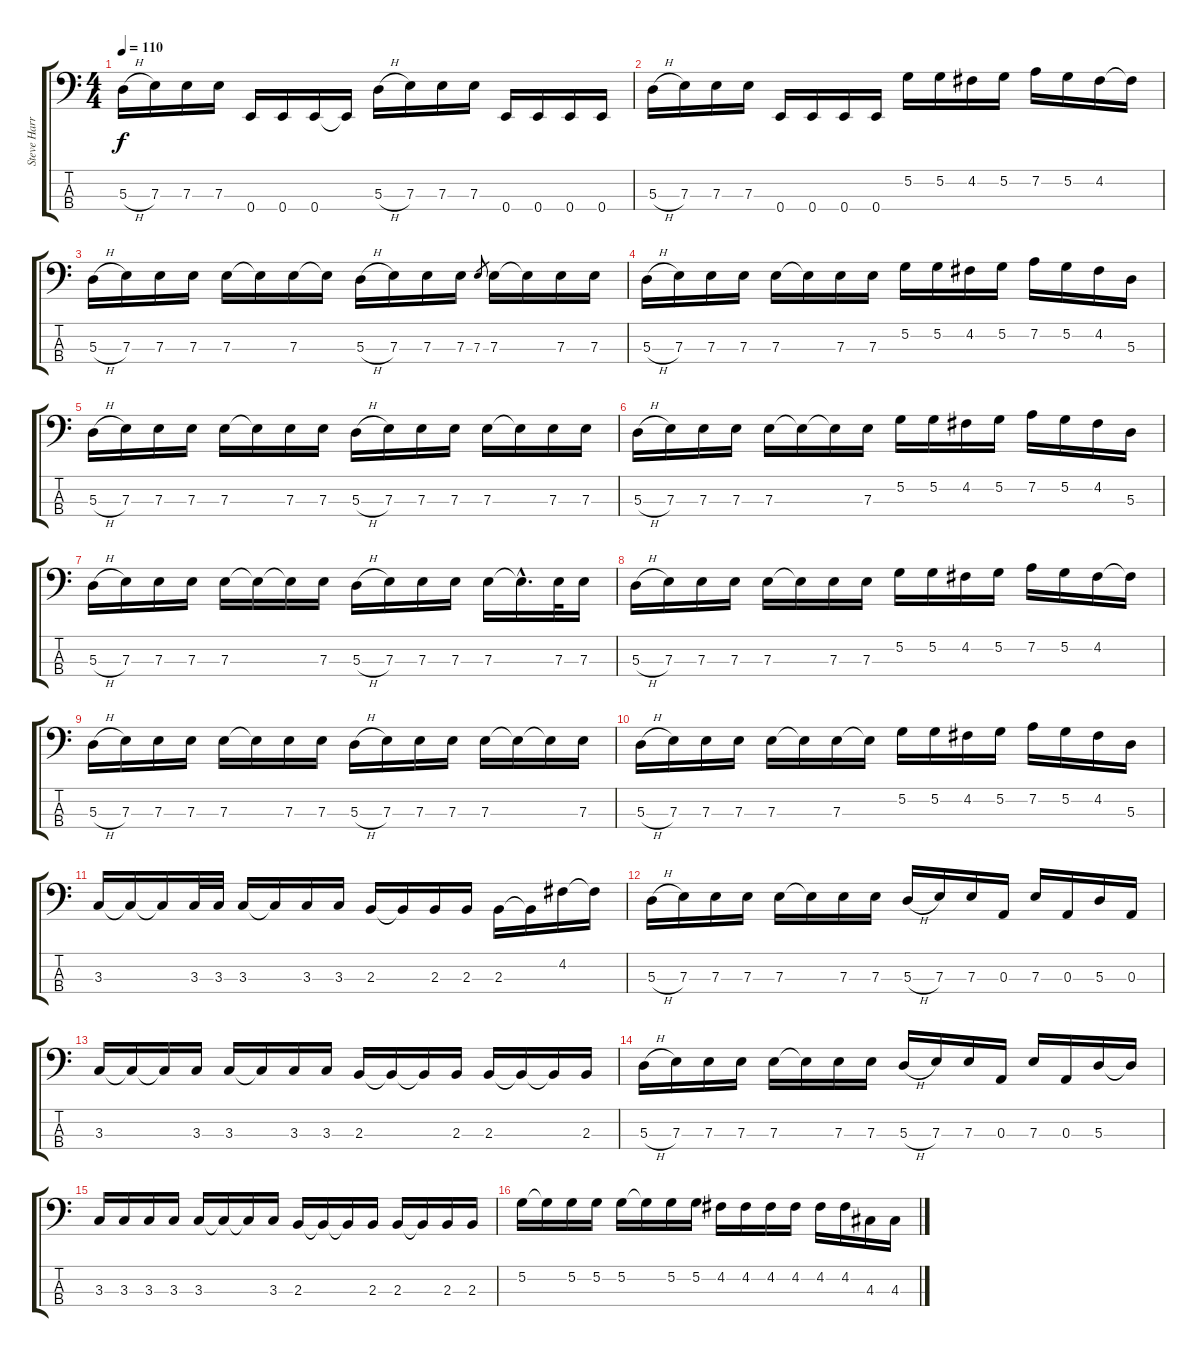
\track ("Steve Harris (Bass)" "Steve Harr") {instrument electricbassfinger}
\staff {score tabs}
\tuning (G2 D2 A1 E1) {hide}
\ts (4 4)
\tempo 110
\clef f4
\ks c
5.3{h}.16{dy f instrument electricbassfinger} 7.3.16 7.3.16 7.3.16 0.4.16 0.4.16 0.4.16 0.4{t}.16 5.3{h}.16 7.3.16 7.3.16 7.3.16 0.4.16 0.4.16 0.4.16 0.4.16 |
5.3{h}.16 7.3.16 7.3.16 7.3.16 0.4.16 0.4.16 0.4.16 0.4.16 5.2.16 5.2.16 4.2.16 5.2.16 7.2.16 5.2.16 4.2.16 4.2{t}.16 |
5.3{h}.16 7.3.16 7.3.16 7.3.16 7.3.16 7.3{t}.16 7.3.16 7.3{t}.16 5.3{h}.16 7.3.16 7.3.16 7.3.16 7.3.8{gr} 7.3.16 7.3{t}.16 7.3.16 7.3.16 |
5.3{h}.16 7.3.16 7.3.16 7.3.16 7.3.16 7.3{t}.16 7.3.16 7.3.16 5.2.16 5.2.16 4.2.16 5.2.16 7.2.16 5.2.16 4.2.16 5.3.16 |
5.3{h}.16 7.3.16 7.3.16 7.3.16 7.3.16 7.3{t}.16 7.3.16 7.3.16 5.3{h}.16 7.3.16 7.3.16 7.3.16 7.3.16 7.3{t}.16 7.3.16 7.3.16 |
5.3{h}.16 7.3.16 7.3.16 7.3.16 7.3.16 7.3{t}.16 7.3{t}.16 7.3.16 5.2.16 5.2.16 4.2.16 5.2.16 7.2.16 5.2.16 4.2.16 5.3.16 |
5.3{h}.16 7.3.16 7.3.16 7.3.16 7.3.16 7.3{t}.16 7.3{t}.16 7.3.16 5.3{h}.16 7.3.16 7.3.16 7.3.16 7.3.16 7.3{hac t}.16{d} 7.3.32 7.3.16 |
5.3{h}.16 7.3.16 7.3.16 7.3.16 7.3.16 7.3{t}.16 7.3.16 7.3.16 5.2.16 5.2.16 4.2.16 5.2.16 7.2.16 5.2.16 4.2.16 4.2{t}.16 |
5.3{h}.16 7.3.16 7.3.16 7.3.16 7.3.16 7.3{t}.16 7.3.16 7.3.16 5.3{h}.16 7.3.16 7.3.16 7.3.16 7.3.16 7.3{t}.16 7.3{t}.16 7.3.16 |
5.3{h}.16 7.3.16 7.3.16 7.3.16 7.3.16 7.3{t}.16 7.3.16 7.3{t}.16 5.2.16 5.2.16 4.2.16 5.2.16 7.2.16 5.2.16 4.2.16 5.3.16 |
3.3.16 3.3{t}.16 3.3{t}.16 3.3.32 3.3.32 3.3.16 3.3{t}.16 3.3.16 3.3.16 2.3.16 2.3{t}.16 2.3.16 2.3.16 2.3.16 2.3{t}.16 4.2.16 4.2{t}.16 |
5.3{h}.16 7.3.16 7.3.16 7.3.16 7.3.16 7.3{t}.16 7.3.16 7.3.16 5.3{h}.16 7.3.16 7.3.16 0.3.16 7.3.16 0.3.16 5.3.16 0.3.16 |
3.3.16 3.3{t}.16 3.3{t}.16 3.3.16 3.3.16 3.3{t}.16 3.3.16 3.3.16 2.3.16 2.3{t}.16 2.3{t}.16 2.3.16 2.3.16 2.3{t}.16 2.3{t}.16 2.3.16 |
5.3{h}.16 7.3.16 7.3.16 7.3.16 7.3.16 7.3{t}.16 7.3.16 7.3.16 5.3{h}.16 7.3.16 7.3.16 0.3.16 7.3.16 0.3.16 5.3.16 5.3{t}.16 |
3.3.16 3.3.16 3.3.16 3.3.16 3.3.16 3.3{t}.16 3.3{t}.16 3.3.16 2.3.16 2.3{t}.16 2.3{t}.16 2.3.16 2.3.16 2.3{t}.16 2.3.16 2.3.16 |
5.2.16 5.2{t}.16 5.2.16 5.2.16 5.2.16 5.2{t}.16 5.2.16 5.2.16 4.2.16 4.2.16 4.2.16 4.2.16 4.2.16 4.2.16 4.3.16 4.3.16
